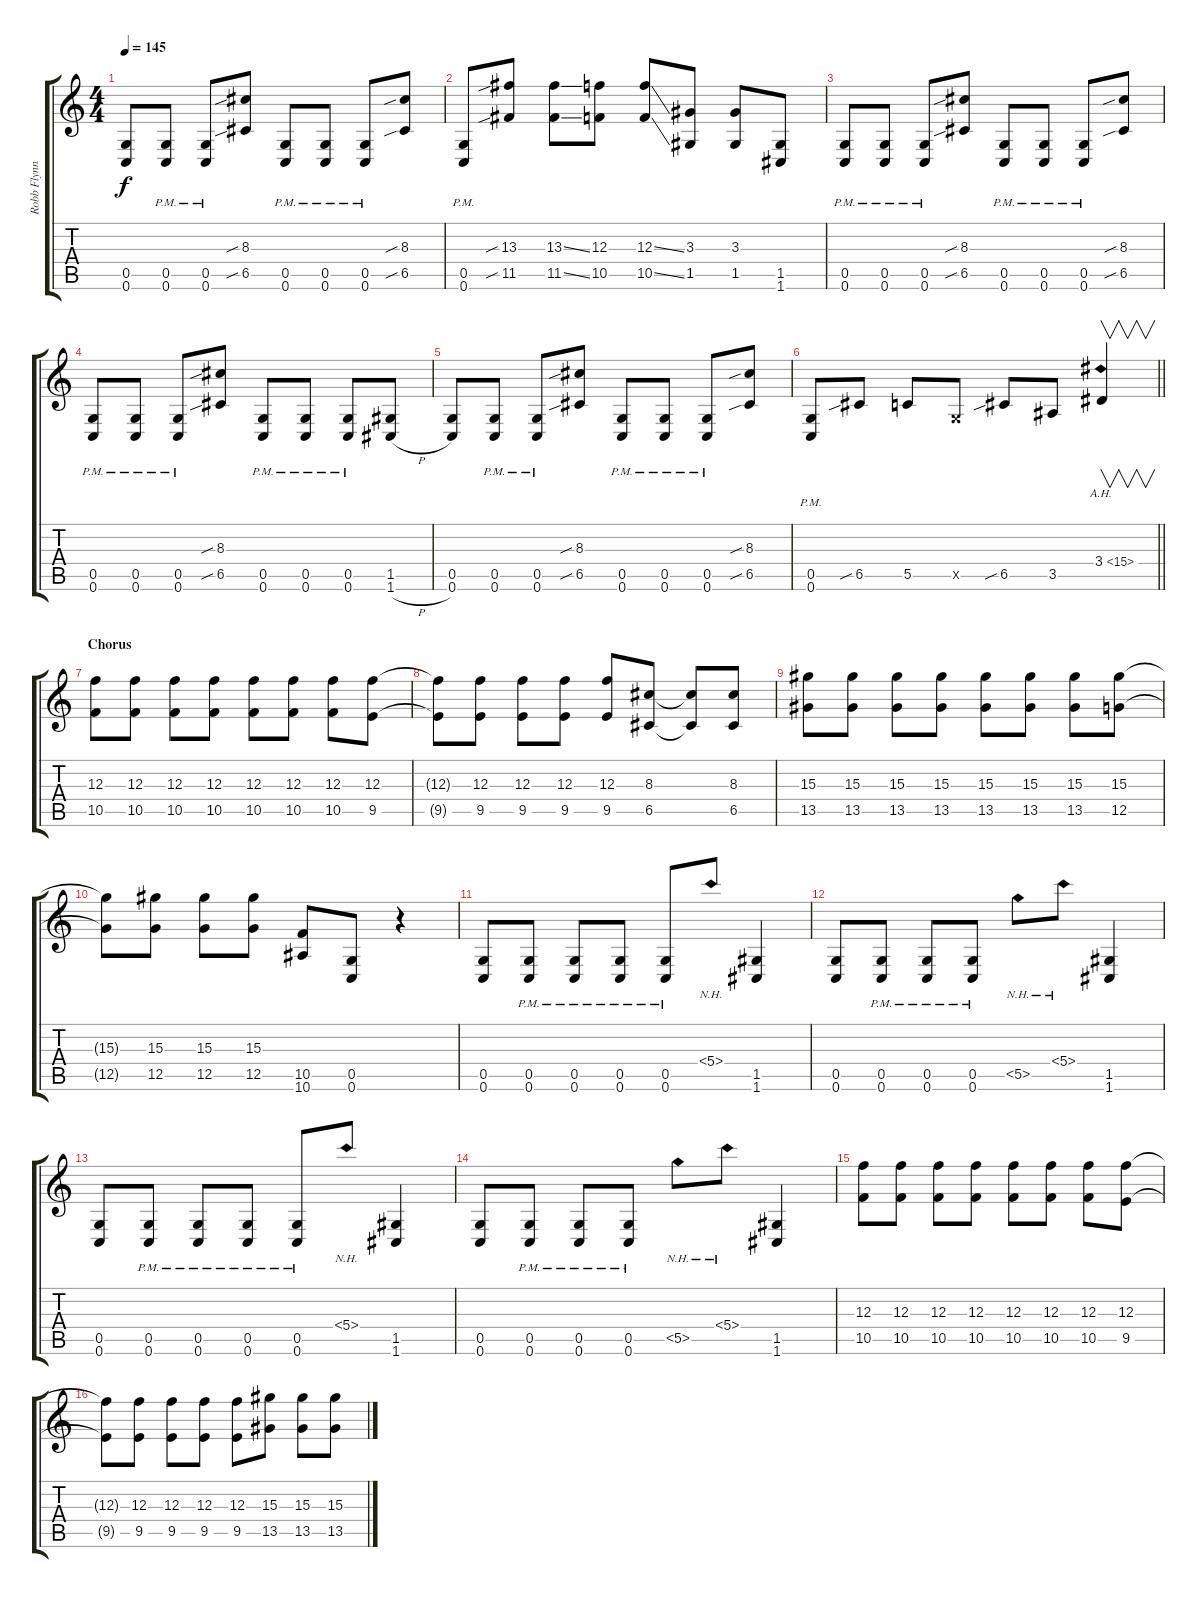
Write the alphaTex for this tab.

\track ("Robb Flynn" "Robb Flynn") {instrument distortionguitar}
\staff {score tabs}
\tuning (D4 A3 F3 C3 G2 C2) {hide}
\ts (4 4)
\tempo 145
\clef g2
\ks c
(0.5 0.6).8{dy f} (0.5{pm} 0.6{pm}).8 (0.5{pm} 0.6{pm}).8 (8.3{sib} 6.5{sib}).8 (0.5{pm} 0.6{pm}).8 (0.5{pm} 0.6{pm}).8 (0.5{pm} 0.6{pm}).8 (8.3{sib} 6.5{sib}).8 |
(0.5{pm} 0.6{pm}).8 (13.3{sib} 11.5{sib}).8 (13.3{ss} 11.5{ss}).8 (12.3 10.5).8 (12.3{ss} 10.5{ss}).8 (3.3 1.5).8 (3.3 1.5).8 (1.5 1.6).8 |
(0.5{pm} 0.6{pm}).8 (0.5{pm} 0.6{pm}).8 (0.5{pm} 0.6{pm}).8 (8.3{sib} 6.5{sib}).8 (0.5{pm} 0.6{pm}).8 (0.5{pm} 0.6{pm}).8 (0.5{pm} 0.6{pm}).8 (8.3{sib} 6.5{sib}).8 |
(0.5{pm} 0.6{pm}).8 (0.5{pm} 0.6{pm}).8 (0.5{pm} 0.6{pm}).8 (8.3{sib} 6.5{sib}).8 (0.5{pm} 0.6{pm}).8 (0.5{pm} 0.6{pm}).8 (0.5{pm} 0.6{pm}).8 (1.5 1.6{h}).8 |
(0.5 0.6).8 (0.5{pm} 0.6{pm}).8 (0.5{pm} 0.6{pm}).8 (8.3{sib} 6.5{sib}).8 (0.5{pm} 0.6{pm}).8 (0.5{pm} 0.6{pm}).8 (0.5{pm} 0.6{pm}).8 (8.3{sib} 6.5{sib}).8 |
\barLineRight lightlight
(0.5{pm} 0.6{pm}).8 6.5{sib}.8 5.5.8 0.5{x}.8 6.5{sib}.8 3.5.8 3.4{ah 12}.4{v} |
\section ("" "Chorus")
(12.3 10.5).8 (12.3 10.5).8 (12.3 10.5).8 (12.3 10.5).8 (12.3 10.5).8 (12.3 10.5).8 (12.3 10.5).8 (12.3 9.5).8 |
(12.3{t} 9.5{t}).8 (12.3 9.5).8 (12.3 9.5).8 (12.3 9.5).8 (12.3 9.5).8 (8.3 6.5).8 (8.3{t} 6.5{t}).8 (8.3 6.5).8 |
(15.3 13.5).8 (15.3 13.5).8 (15.3 13.5).8 (15.3 13.5).8 (15.3 13.5).8 (15.3 13.5).8 (15.3 13.5).8 (15.3 12.5).8 |
(15.3{t} 12.5{t}).8 (15.3 12.5).8 (15.3 12.5).8 (15.3 12.5).8 (10.5 10.6).8 (0.5 0.6).8 r.4 |
(0.5 0.6).8 (0.5{pm} 0.6{pm}).8 (0.5{pm} 0.6{pm}).8 (0.5{pm} 0.6{pm}).8 (0.5{pm} 0.6{pm}).8 5.4{nh}.8 (1.5 1.6).4 |
(0.5 0.6).8 (0.5{pm} 0.6{pm}).8 (0.5{pm} 0.6{pm}).8 (0.5{pm} 0.6{pm}).8 5.5{nh}.8 5.4{nh}.8 (1.5 1.6).4 |
(0.5 0.6).8 (0.5{pm} 0.6{pm}).8 (0.5{pm} 0.6{pm}).8 (0.5{pm} 0.6{pm}).8 (0.5{pm} 0.6{pm}).8 5.4{nh}.8 (1.5 1.6).4 |
(0.5 0.6).8 (0.5{pm} 0.6{pm}).8 (0.5{pm} 0.6{pm}).8 (0.5{pm} 0.6{pm}).8 5.5{nh}.8 5.4{nh}.8 (1.5 1.6).4 |
(12.3 10.5).8 (12.3 10.5).8 (12.3 10.5).8 (12.3 10.5).8 (12.3 10.5).8 (12.3 10.5).8 (12.3 10.5).8 (12.3 9.5).8 |
(12.3{t} 9.5{t}).8 (12.3 9.5).8 (12.3 9.5).8 (12.3 9.5).8 (12.3 9.5).8 (15.3 13.5).8 (15.3 13.5).8 (15.3 13.5).8
